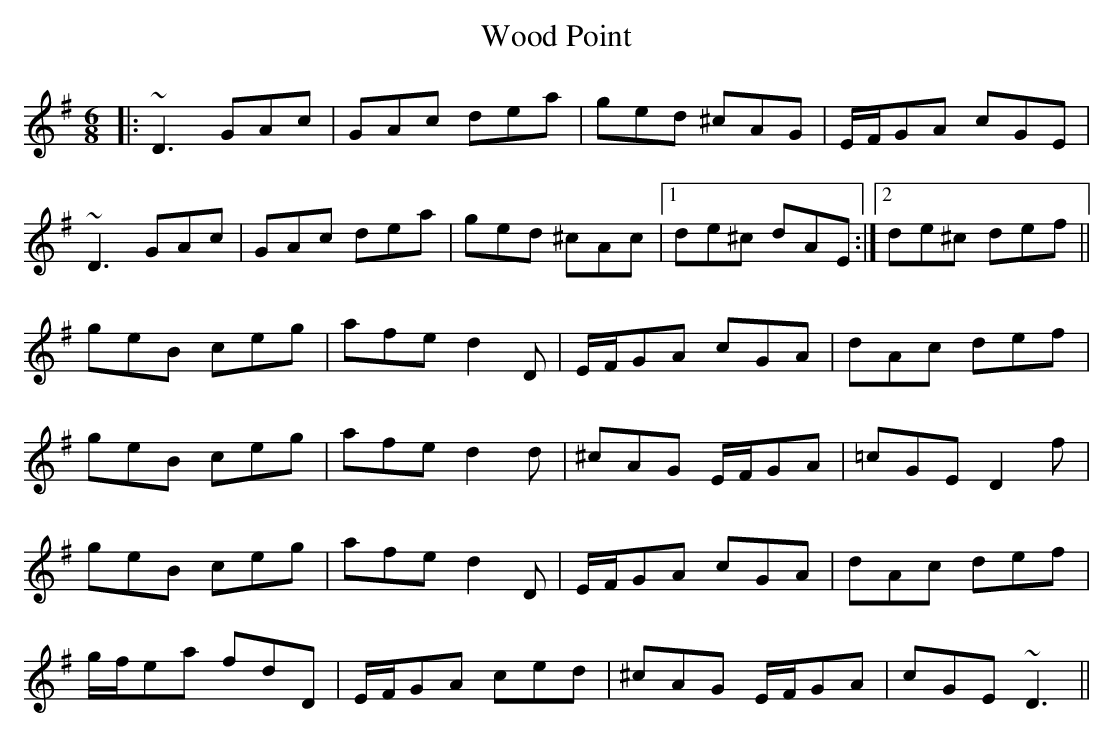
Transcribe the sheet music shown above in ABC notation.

X:1
T: Wood Point
M: 6/8
L: 1/8
K: Dmix
|:~D3 GAc|GAc dea|ged ^cAG|E/F/GA cGE|
~D3 GAc|GAc dea|ged ^cAc|1 de^c dAE:|2 de^c def||
geB ceg|afe d2 D|E/F/GA cGA|dAc def|
geB ceg|afe d2 d|^cAG E/F/GA|=cGE D2 f|
geB ceg|afe d2 D|E/F/GA cGA|dAc def|
g/f/ea fdD|E/F/GA ced|^cAG E/F/GA|cGE ~D3||
